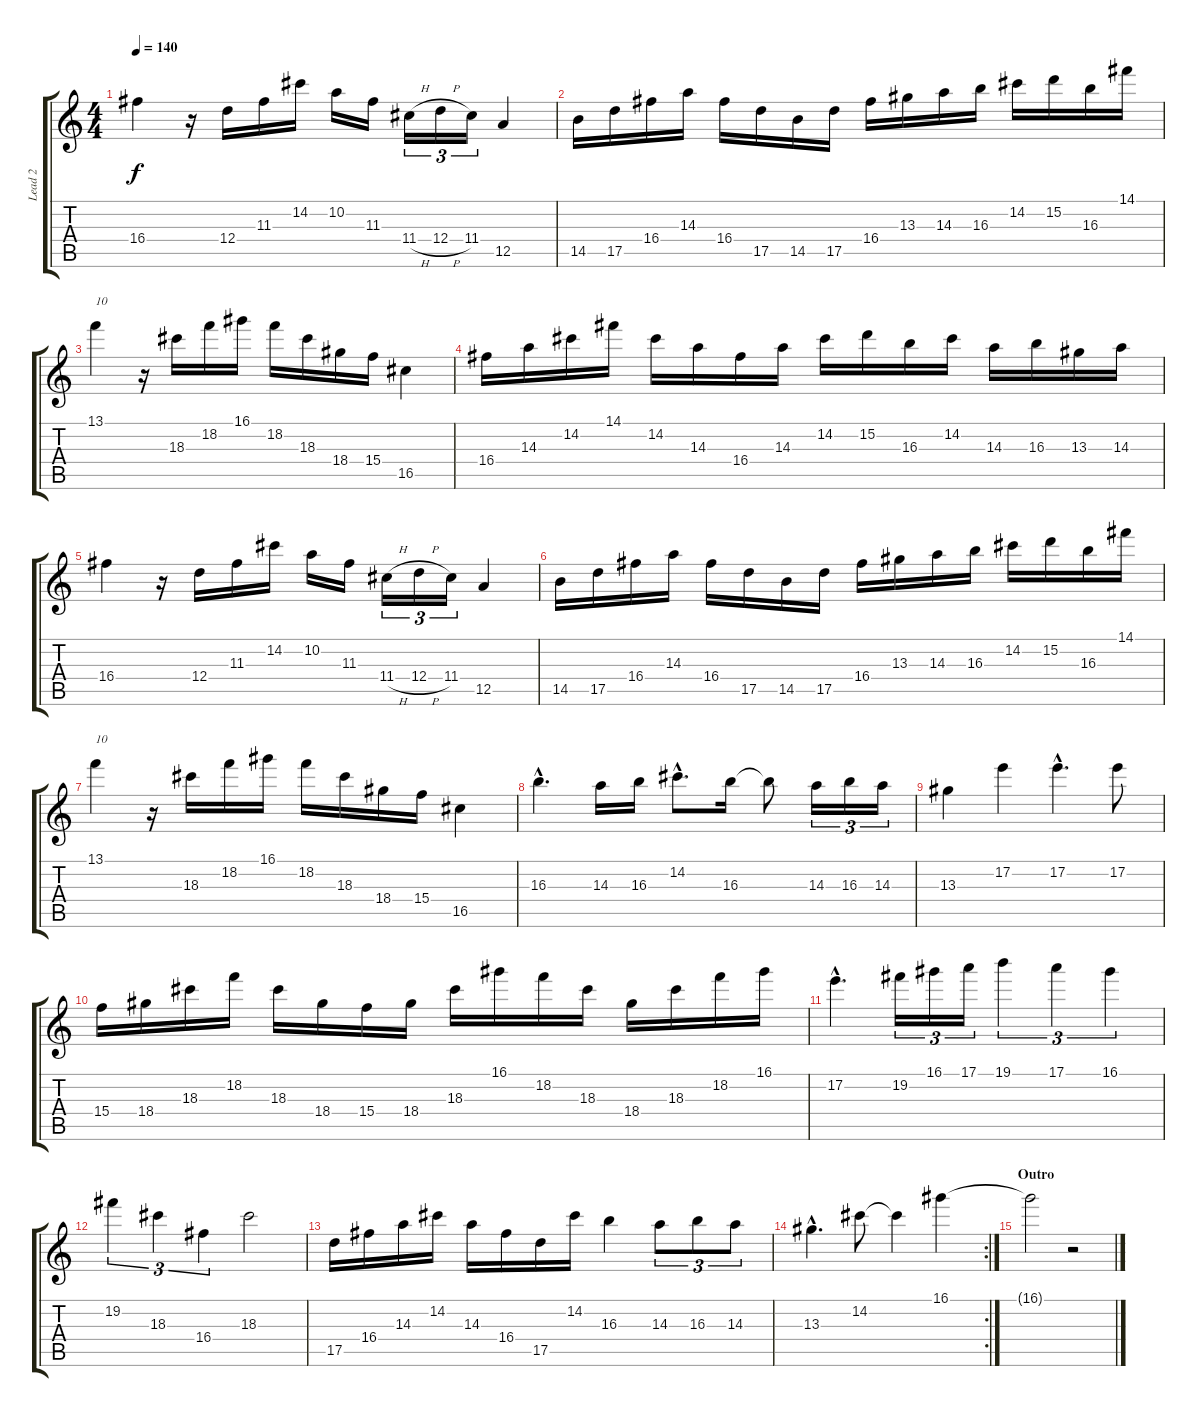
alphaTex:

\track ("Lead 2" "Lead 2") {instrument overdrivenguitar}
\staff {score tabs}
\tuning (E4 B3 G3 D3 A2 E2) {hide}
\ts (4 4)
\tempo 140
\clef g2
\ks c
16.4.4{dy f} r.16 12.4.16 11.3.16 14.2.16 10.2.16 11.3.16 11.4{h}.16{tu (3 2)} 12.4{h}.16{tu (3 2)} 11.4.16{tu (3 2)} 12.5.4 |
14.5.16 17.5.16 16.4.16 14.3.16 16.4.16 17.5.16 14.5.16 17.5.16 16.4.16 13.3.16 14.3.16 16.3.16 14.2.16 15.2.16 16.3.16 14.1.16 |
13.1.4{txt "10"} r.16 18.3.16 18.2.16 16.1.16 18.2.16 18.3.16 18.4.16 15.4.16 16.5.4 |
16.4.16 14.3.16 14.2.16 14.1.16 14.2.16 14.3.16 16.4.16 14.3.16 14.2.16 15.2.16 16.3.16 14.2.16 14.3.16 16.3.16 13.3.16 14.3.16 |
16.4.4 r.16 12.4.16 11.3.16 14.2.16 10.2.16 11.3.16 11.4{h}.16{tu (3 2)} 12.4{h}.16{tu (3 2)} 11.4.16{tu (3 2)} 12.5.4 |
14.5.16 17.5.16 16.4.16 14.3.16 16.4.16 17.5.16 14.5.16 17.5.16 16.4.16 13.3.16 14.3.16 16.3.16 14.2.16 15.2.16 16.3.16 14.1.16 |
13.1.4{txt "10"} r.16 18.3.16 18.2.16 16.1.16 18.2.16 18.3.16 18.4.16 15.4.16 16.5.4 |
16.3{hac}.4{d} 14.3.16 16.3.16 14.2{hac}.8{d} 16.3.16 16.3{t}.8 14.3.16{tu (3 2)} 16.3.16{tu (3 2)} 14.3.16{tu (3 2)} |
13.3.4 17.2.4 17.2{hac}.4{d} 17.2.8 |
15.4.16 18.4.16 18.3.16 18.2.16 18.3.16 18.4.16 15.4.16 18.4.16 18.3.16 16.1.16 18.2.16 18.3.16 18.4.16 18.3.16 18.2.16 16.1.16 |
17.2{hac}.4{d} 19.2.16{tu (3 2)} 16.1.16{tu (3 2)} 17.1.16{tu (3 2)} 19.1.4{tu (3 2)} 17.1.4{tu (3 2)} 16.1.4{tu (3 2)} |
19.2.4{tu (3 2)} 18.3.4{tu (3 2)} 16.4.4{tu (3 2)} 18.3.2 |
17.5.16 16.4.16 14.3.16 14.2.16 14.3.16 16.4.16 17.5.16 14.2.16 16.3.4 14.3.8{tu (3 2)} 16.3.8{tu (3 2)} 14.3.8{tu (3 2)} |
\rc 2
13.3{hac}.4{d} 14.2.8 14.2{t}.4 16.1.4 |
\section ("" "Outro")
16.1{t}.2 r.2
